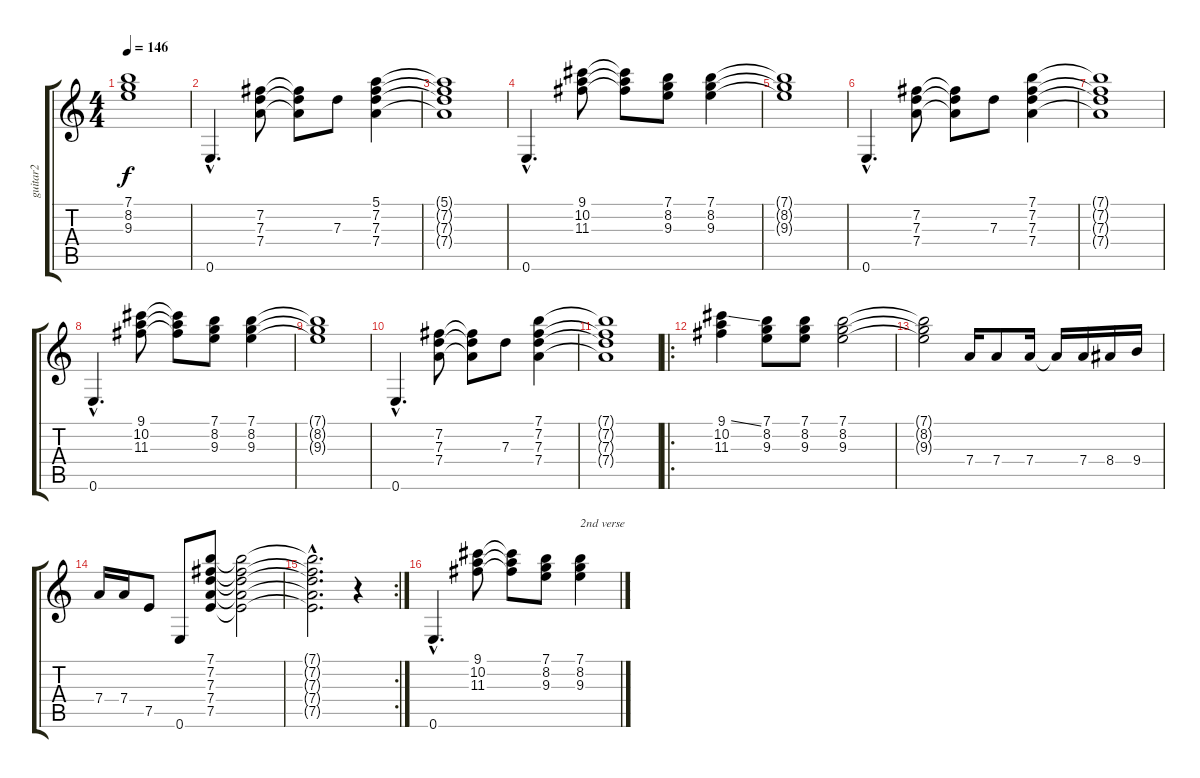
\track ("guitar2" "guitar2") {instrument overdrivenguitar}
\staff {score tabs}
\tuning (E4 B3 G3 D3 A2 E2) {hide}
\ts (4 4)
\tempo 146
\clef g2
\ks c
(7.1{t} 8.2{t} 9.3{t}).1{dy f} |
0.6{hac}.4{d} (7.2 7.3 7.4).8 (7.2{t} 7.3{t} 7.4{t}).8 7.3.8 (5.1 7.2 7.3 7.4).4 |
(5.1{t} 7.2{t} 7.3{t} 7.4{t}).1 |
0.6{hac}.4{d} (9.1 10.2 11.3).8 (9.1{t} 10.2{t} 11.3{t}).8 (7.1 8.2 9.3).8 (7.1 8.2 9.3).4 |
(7.1{t} 8.2{t} 9.3{t}).1 |
0.6{hac}.4{d} (7.2 7.3 7.4).8 (7.2{t} 7.3{t} 7.4{t}).8 7.3.8 (7.1 7.2 7.3 7.4).4 |
(7.1{t} 7.2{t} 7.3{t} 7.4{t}).1 |
0.6{hac}.4{d} (9.1 10.2 11.3).8 (9.1{t} 10.2{t} 11.3{t}).8 (7.1 8.2 9.3).8 (7.1 8.2 9.3).4 |
(7.1{t} 8.2{t} 9.3{t}).1 |
0.6{hac}.4{d} (7.2 7.3 7.4).8 (7.2{t} 7.3{t} 7.4{t}).8 7.3.8 (7.1 7.2 7.3 7.4).4 |
(7.1{t} 7.2{t} 7.3{t} 7.4{t}).1 |
\ro
(9.1{ss} 10.2 11.3).4 (7.1 8.2 9.3).8 (7.1 8.2 9.3).8 (7.1 8.2 9.3).2 |
(7.1{t} 8.2{t} 9.3{t}).2 7.4.16 7.4.8 7.4.16 7.4{t}.16 7.4.16 8.4.16 9.4.16 |
7.4.16 7.4.16 7.5.8 0.6.8 (7.1 7.2 7.3 7.4 7.5).8 (7.1{t} 7.2{t} 7.3{t} 7.4{t} 7.5{t}).2 |
\rc 2
(7.1{hac t} 7.2{hac t} 7.3{hac t} 7.4{hac t} 7.5{hac t}).2{d} r.4 |
0.6{hac}.4{d} (9.1 10.2 11.3).8 (9.1{t} 10.2{t} 11.3{t}).8 (7.1 8.2 9.3).8 (7.1 8.2 9.3).4{txt "2nd verse"}
